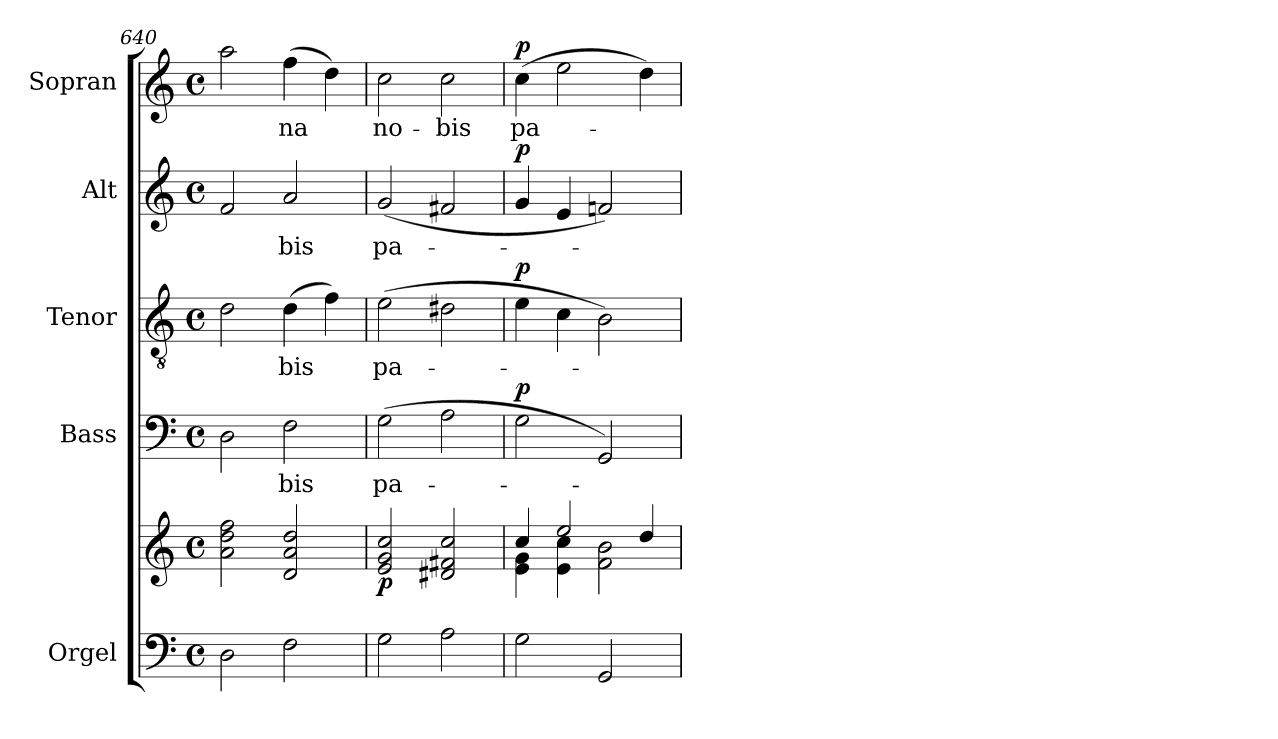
**kern	**kern	**dynam	**kern	**text	**dynam	**kern	**text	**dynam	**kern	**text	**dynam	**kern	**text	**dynam
*part5	*part5	*part5	*part4	*part4	*part4	*part3	*part3	*part3	*part2	*part2	*part2	*part1	*part1	*part1
*staff6	*staff5	*staff5/6	*staff4	*staff4	*staff4	*staff3	*staff3	*staff3	*staff2	*staff2	*staff2	*staff1	*staff1	*staff1
*I"Orgel	*	*	*I"Bass	*	*	*I"Tenor	*	*	*I"Alt	*	*	*I"Sopran	*	*
*I'Org.	*	*	*I'B.	*	*	*I'T.	*	*	*I'A.	*	*	*I'S.	*	*
*clefF4	*clefG2	*	*clefF4	*	*	*clefGv2	*	*	*clefG2	*	*	*clefG2	*	*
*k[]	*k[]	*	*k[]	*	*	*k[]	*	*	*k[]	*	*	*k[]	*	*
*C:	*C:	*	*C:	*	*	*C:	*	*	*C:	*	*	*C:	*	*
*M4/4	*M4/4	*	*M4/4	*	*	*M4/4	*	*	*M4/4	*	*	*M4/4	*	*
*met(c)	*met(c)	*	*met(c)	*	*	*met(c)	*	*	*met(c)	*	*	*met(c)	*	*
=640	=640	=640	=640	=640	=640	=640	=640	=640	=640	=640	=640	=640	=640	=640
2D\	2a\ 2dd\ 2ff\	.	2D\	.	.	2d\	.	.	2f/	.	.	2aa\	.	.
!	!	!	!	!LO:LY:b	!	!	!LO:LY:b	!	!	!LO:LY:b	!	!	!LO:LY:b	!
2F\	2d/ 2a/ 2dd/	.	2F\	-bis	.	(>4d\	-bis	.	2a/	-bis	.	(>4ff\	-na	.
.	.	.	.	.	.	4f\)	.	.	.	.	.	4dd\)	.	.
=641	=641	=641	=641	=641	=641	=641	=641	=641	=641	=641	=641	=641	=641	=641
!	!	!LO:DY:b	!	!LO:LY:b	!	!	!LO:LY:b	!	!	!LO:LY:b	!	!	!LO:LY:b	!
2G\	2e/ 2g/ 2cc/	p	(>2G\	pa-	.	(>2e\	pa-	.	(<2g/	pa-	.	2cc\	no-	.
!	!	!	!	!	!	!	!	!	!	!	!	!	!LO:LY:b	!
2A\	2d#X/ 2f#X/ 2cc/	.	2A\	.	.	2d#X\	.	.	2f#X/	.	.	2cc\	-bis	.
=642	=642	=642	=642	=642	=642	=642	=642	=642	=642	=642	=642	=642	=642	=642
*	*^	*	*	*	*	*	*	*	*	*	*	*	*	*
!	!	!	!	!	!	!LO:DY:a	!	!	!LO:DY:a	!	!	!LO:DY:a	!	!LO:LY:b	!LO:DY:a
2G\	4cc/	4e\ 4g\	.	2G\	.	p	4e\	.	p	4g/	.	p	(>4cc\	pa-	p
.	2ee/	4e\ 4cc\	.	.	.	.	4c\	.	.	4e/	.	.	2ee\	.	.
2GG/	.	2f\ 2b\	.	2GG/)	.	.	2B\)	.	.	2fn/)	.	.	.	.	.
.	4dd/	.	.	.	.	.	.	.	.	.	.	.	4dd\)	.	.
*	*v	*v	*	*	*	*	*	*	*	*	*	*	*	*	*
=	=	=	=	=	=	=	=	=	=	=	=	=	=	=
*-	*-	*-	*-	*-	*-	*-	*-	*-	*-	*-	*-	*-	*-	*-
